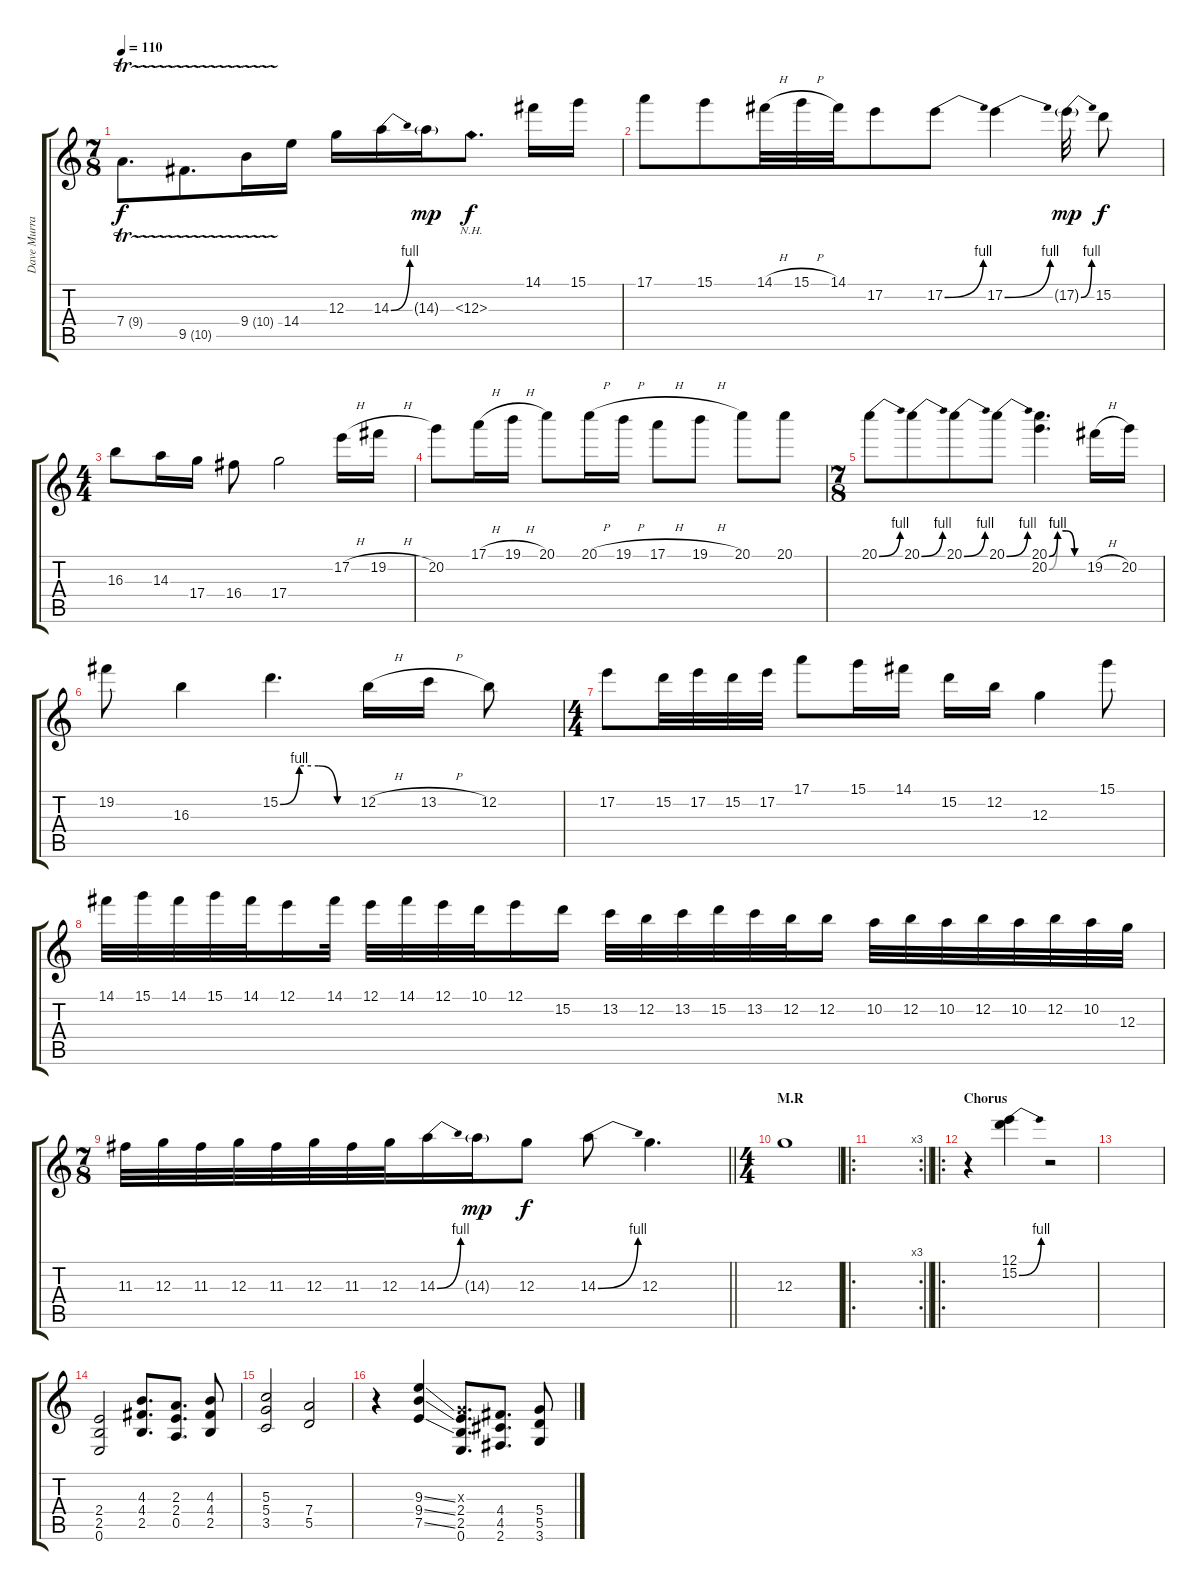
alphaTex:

\track ("Dave Murray (Dis)" "Dave Murra") {instrument distortionguitar}
\staff {score tabs}
\tuning (E4 B3 G3 D3 A2 E2) {hide}
\ts (7 8)
\tempo 110
\clef g2
\ks c
7.4{tr (9 64)}.8{d dy f} 9.5{tr (10 64)}.8{d} 9.4{tr (10 64)}.16 14.4.16 12.3.16 14.3{be (bend 0 0 60 4)}.16 14.3{g}.16{dy mp} 12.3{nh}.8{d dy f} 14.1.16 15.1.16 |
17.1.8 15.1.8 14.1{h}.32 15.1{h}.32 14.1.32 17.2.8 17.2{be (bend 0 0 60 4)}.8 17.2{be (bend 0 0 60 4)}.4 17.2{be (bend 0 0 60 4) g}.32{dy mp} 15.2.8{dy f} |
\ts (4 4)
16.3.8 14.3.16 17.4.16 16.4.8 17.4.2 17.2{h}.16 19.2{h}.16 |
20.2.8 17.1{h}.16 19.1{h}.16 20.1.8 20.1{h}.16 19.1{h}.16 17.1{h}.8 19.1{h}.8 20.1.8 20.1.8 |
\ts (7 8)
20.1{be (bend 0 0 60 4)}.8 20.1{be (bend 0 0 60 4)}.8 20.1{be (bend 0 0 60 4)}.8 20.1{be (bend 0 0 60 4)}.8 (20.1{be (custom 0 0 15 4 30 4 45 0 60 0)} 20.2{be (custom 0 0 15 4 30 4 45 0 60 0)}).4{d} 19.2{h}.16 20.2.16 |
19.2.8 16.3.4 15.2{be (custom 0 0 15 4 30 4 45 0 60 0)}.4{d} 12.2{h}.16 13.2{h}.16 12.2.8 |
\ts (4 4)
17.2.8 15.2.32 17.2.32 15.2.32 17.2.32 17.1.8 15.1.16 14.1.16 15.2.16 12.2.16 12.3.4 15.1.8 |
14.1.32 15.1.32 14.1.32 15.1.32 14.1.32 12.1.16 14.1.32 12.1.32 14.1.32 12.1.32 10.1.32 12.1.16 15.2.16 13.2.32 12.2.32 13.2.32 15.2.32 13.2.32 12.2.32 12.2.16 10.2.32 12.2.32 10.2.32 12.2.32 10.2.32 12.2.32 10.2.32 12.3.32 |
\ts (7 8)
\barLineRight lightlight
11.3.32 12.3.32 11.3.32 12.3.32 11.3.32 12.3.32 11.3.32 12.3.32 14.3{be (bend 0 0 60 4)}.16 14.3{g}.16{dy mp} 12.3.8{dy f} 14.3{be (bend 0 0 60 4)}.8 12.3.4{d} |
\ts (4 4)
\section ("" "M.R")
12.3.1 |
\ro
\rc 3
\barLineRight lightlight
|
\ro
\section ("" "Chorus")
r.4 (12.1 15.2{be (bend 0 0 60 4)}).4 r.2 |
|
(2.4 2.5 0.6).2 (4.3 4.4 2.5).8{d} (2.3 2.4 0.5).8{d} (4.3 4.4 2.5).8 |
(5.3 5.4 3.5).2 (7.4 5.5).2 |
r.4 (9.3{ss} 9.4{ss} 7.5{ss}).4 (0.3{x} 2.4 2.5 0.6).8{d} (4.4 4.5 2.6).8{d} (5.4 5.5 3.6).8
